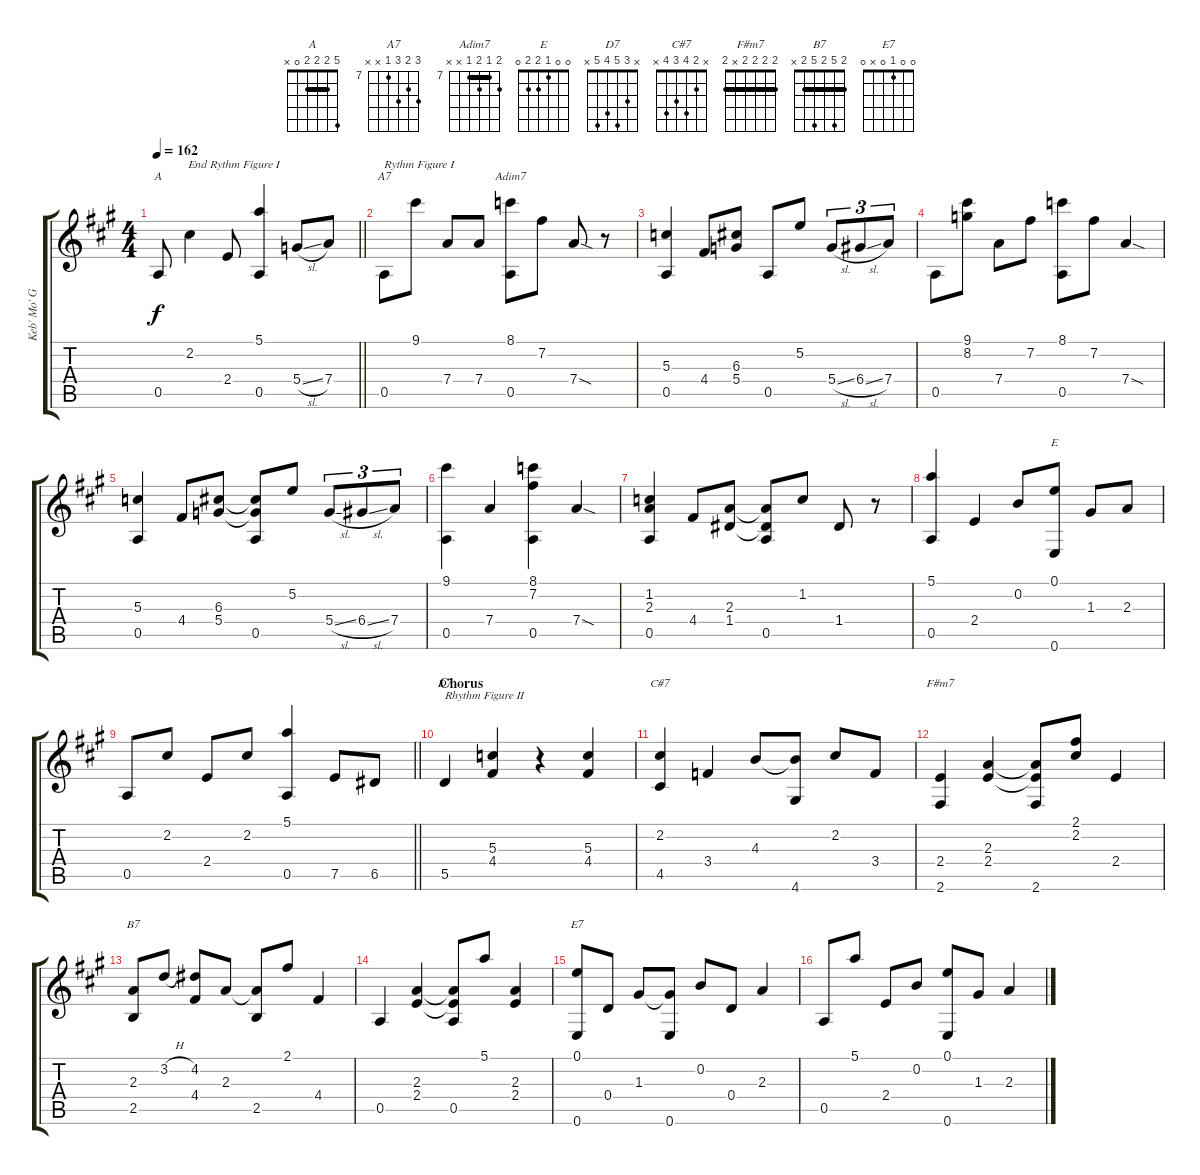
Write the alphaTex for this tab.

\track ("Keb' Mo' Guitar" "Keb' Mo' G") {instrument acousticguitarsteel}
\staff {score tabs}
\tuning (E4 B3 G3 D3 A2 E2) {hide}
\chord ("A" 5 2 2 2 0 x) {barre 2}
\chord ("A7" 9 8 9 7 x x) {firstfret 7}
\chord ("Adim7" 8 7 8 7 x x) {firstfret 7 barre 7}
\chord ("E" 0 0 1 2 2 0)
\chord ("D7" x 3 5 4 5 x)
\chord ("C#7" x 2 4 3 4 x)
\chord ("F#m7" 2 2 2 2 x 2) {barre 2}
\chord ("B7" 2 5 2 5 2 x) {barre 2}
\chord ("E7" 0 0 1 0 x 0)
\ts (4 4)
\tempo 162
\clef g2
\barLineRight lightlight
\ks a
0.5.8{ch "A" txt "          End Rythm Figure I" dy f} 2.2.4 2.4.8 (5.1 0.5).4 5.4{sl}.8 7.4.8 |
0.5.8{ch "A7" txt "Rythm Figure I"} 9.1.8 7.4.8 7.4.8 (8.1 0.5).8{ch "Adim7"} 7.2.8 7.4{sod}.8 r.8 |
(5.3 0.5).4 4.4.8 (6.3 5.4).8 0.5.8 5.2.8 5.4{sl}.8{tu (3 2)} 6.4{sl}.8{tu (3 2)} 7.4.8{tu (3 2)} |
0.5.8 (9.1 8.2).8 7.4.8 7.2.8 (8.1 0.5).8 7.2.8 7.4{sod}.4 |
(5.3 0.5).4 4.4.8 (6.3 5.4).8 (6.3{t} 5.4{t} 0.5).8 5.2.8 5.4{sl}.8{tu (3 2)} 6.4{sl}.8{tu (3 2)} 7.4.8{tu (3 2)} |
(9.1 0.5).4 7.4.4 (8.1 7.2 0.5).4 7.4{sod}.4 |
(1.2 2.3 0.5).4 4.4.8 (2.3 1.4).8 (2.3{t} 1.4{t} 0.5).8 1.2.8 1.4.8 r.8 |
(5.1 0.5).4 2.4.4 0.2.8 (0.1 0.6).8{ch "E"} 1.3.8 2.3.8 |
\barLineRight lightlight
0.5.8 2.2.8 2.4.8 2.2.8 (5.1 0.5).4 7.5.8 6.5.8 |
\section ("" "Chorus")
5.5.4{ch "D7" txt "Rhythm Figure II"} (5.3 4.4).4 r.4 (5.3 4.4).4 |
(2.2 4.5).4{ch "C#7"} 3.4.4 4.3.8 (4.3{t} 4.6).8 2.2.8 3.4.8 |
(2.4 2.6).4{ch "F#m7"} (2.3 2.4).4 (2.3{t} 2.4{t} 2.6).8 (2.1 2.2).8 2.4.4 |
(2.3 2.5).8{ch "B7"} 3.2{h}.8 (4.2 4.4).8 2.3.8 (2.3{t} 2.5).8 2.1.8 4.4.4 |
0.5.4 (2.3 2.4).4 (2.3{t} 2.4{t} 0.5).8 5.1.8 (2.3 2.4).4 |
(0.1 0.6).8{ch "E7"} 0.4.8 1.3.8 (1.3{t} 0.6).8 0.2.8 0.4.8 2.3.4 |
0.5.8 5.1.8 2.4.8 0.2.8 (0.1 0.6).8 1.3.8 2.3.4
